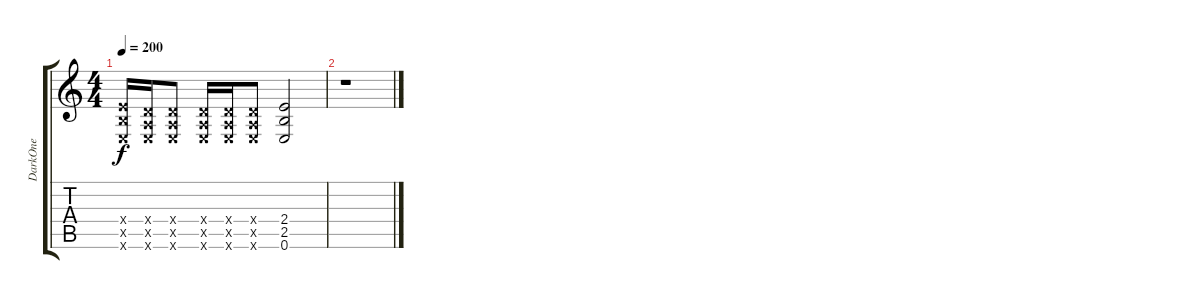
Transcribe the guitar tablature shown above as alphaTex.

\track ("DarkOne" "DarkOne") {instrument distortionguitar}
\staff {score tabs}
\tuning (E4 B3 G3 D3 A2 E2) {hide}
\ts (4 4)
\tempo 200
\clef g2
\ks c
(2.4{x} 2.5{x} 0.6{x}).16{dy f} (0.4{x} 0.5{x} 0.6{x}).16 (0.4{x} 0.5{x} 0.6{x}).8 (0.4{x} 0.5{x} 0.6{x}).16 (0.4{x} 0.5{x} 0.6{x}).16 (0.4{x} 0.5{x} 0.6{x}).8 (2.4 2.5 0.6).2 |
r.1
